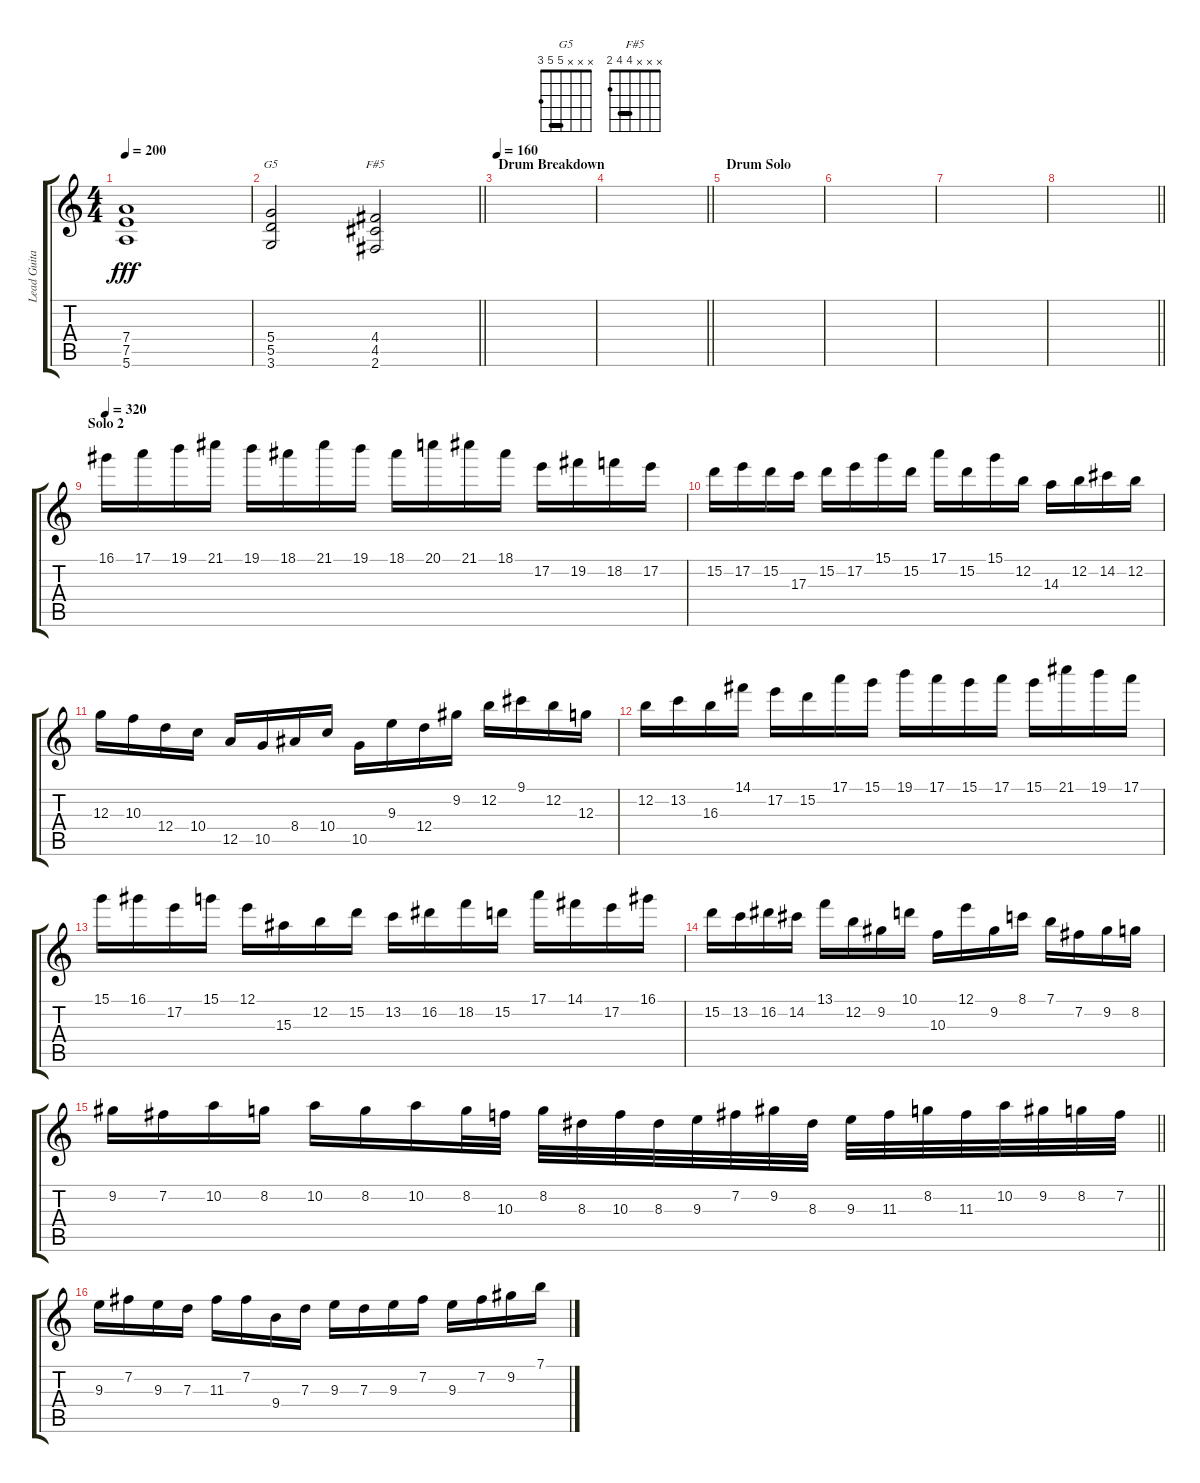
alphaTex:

\track ("Lead Guitar" "Lead Guita") {instrument distortionguitar}
\staff {score tabs}
\tuning (E4 B3 G3 D3 A2 E2) {hide}
\chord ("G5" x x x 5 5 3) {barre 5}
\chord ("F#5" x x x 4 4 2) {barre 4}
\ts (4 4)
\tempo 200
\clef g2
\ks c
(7.4{t} 7.5{t} 5.6{t}).1{dy fff} |
\barLineRight lightlight
(5.4 5.5 3.6).2{ch "G5"} (4.4 4.5 2.6).2{ch "F#5"} |
\section ("" "Drum Breakdown")
\tempo 160
|
\barLineRight lightlight
|
\section ("" "Drum Solo")
|
|
|
\barLineRight lightlight
|
\section ("" "Solo 2")
\tempo 320
16.1.16{volume 16} 17.1.16 19.1.16 21.1.16 19.1.16 18.1.16 21.1.16 19.1.16 18.1.16 20.1.16 21.1.16 18.1.16 17.2.16 19.2.16 18.2.16 17.2.16 |
15.2.16 17.2.16 15.2.16 17.3.16 15.2.16 17.2.16 15.1.16 15.2.16 17.1.16 15.2.16 15.1.16 12.2.16 14.3.16 12.2.16 14.2.16 12.2.16 |
12.3.16 10.3.16 12.4.16 10.4.16 12.5.16 10.5.16 8.4.16 10.4.16 10.5.16 9.3.16 12.4.16 9.2.16 12.2.16 9.1.16 12.2.16 12.3.16 |
12.2.16 13.2.16 16.3.16 14.1.16 17.2.16 15.2.16 17.1.16 15.1.16 19.1.16 17.1.16 15.1.16 17.1.16 15.1.16 21.1.16 19.1.16 17.1.16 |
15.1.16 16.1.16 17.2.16 15.1.16 12.1.16 15.3.16 12.2.16 15.2.16 13.2.16 16.2.16 18.2.16 15.2.16 17.1.16 14.1.16 17.2.16 16.1.16 |
15.2.16 13.2.16 16.2.16 14.2.16 13.1.16 12.2.16 9.2.16 10.1.16 10.3.16 12.1.16 9.2.16 8.1.16 7.1.16 7.2.16 9.2.16 8.2.16 |
\barLineRight lightlight
9.2.16 7.2.16 10.2.16 8.2.16 10.2.16 8.2.16 10.2.16 8.2.32 10.3.32 8.2.32 8.3.32 10.3.32 8.3.32 9.3.32 7.2.32 9.2.32 8.3.32 9.3.32 11.3.32 8.2.32 11.3.32 10.2.32 9.2.32 8.2.32 7.2.32 |
9.3.16 7.2.16 9.3.16 7.3.16 11.3.16 7.2.16 9.4.16 7.3.16 9.3.16 7.3.16 9.3.16 7.2.16 9.3.16 7.2.16 9.2.16 7.1.16
